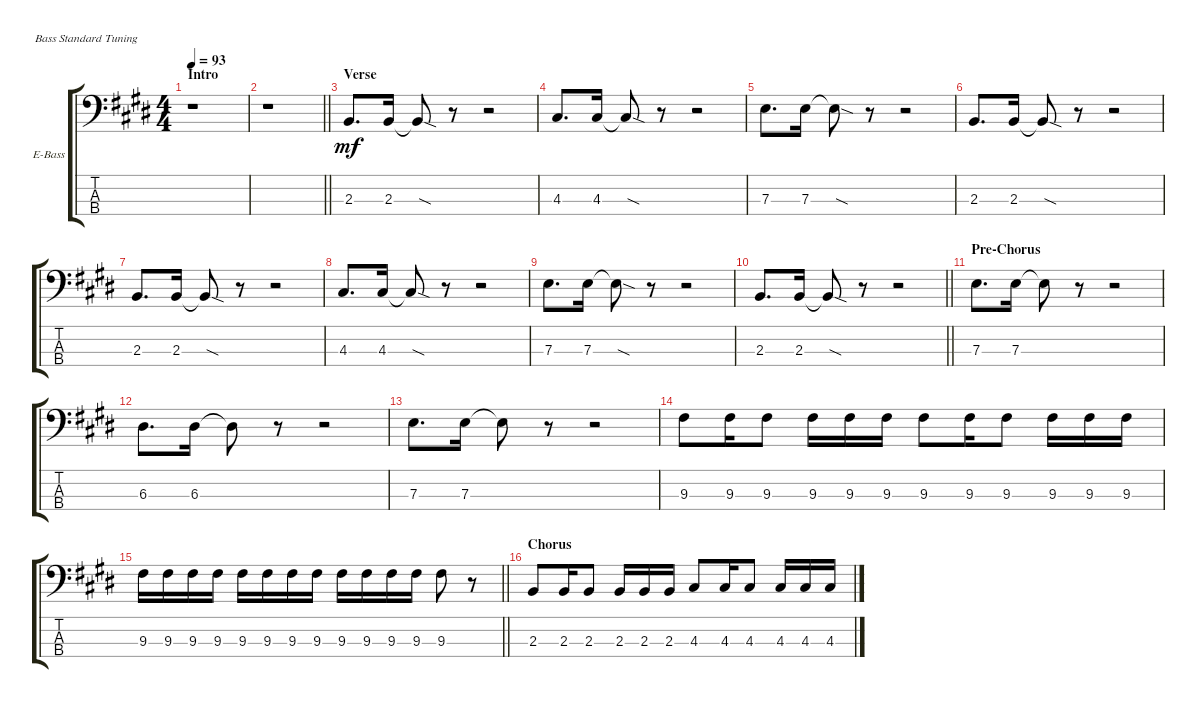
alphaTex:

\defaultSystemsLayout 4
\bracketExtendMode groupsimilarinstruments
\firstSystemTrackNameOrientation horizontal
\otherSystemsTrackNameOrientation horizontal
\track ("Electric Bass" "E-Bass") {instrument electricbassfinger}
\staff {score tabs}
\tuning (G2 D2 A1 E1)
\ts (4 4)
\section ("" "Intro")
\tempo 93
\clef f4
\scale
0.544118
\ks e
r.1{dy mf instrument electricbassfinger} |
\scale
0.227941
\barLineRight lightlight
r.1 |
\section ("" "Verse")
\scale
0.227941 2.3.8{d} 2.3.16 2.3{sod t}.8 r.8 r.2 |
\scale
0.333333 4.3.8{d} 4.3.16 4.3{sod t}.8 r.8 r.2 |
\scale
0.333333 7.3.8{d} 7.3.16 7.3{sod t}.8 r.8 r.2 |
\scale
0.333333 2.3.8{d} 2.3.16 2.3{sod t}.8 r.8 r.2 |
\scale
0.333333 2.3.8{d} 2.3.16 2.3{sod t}.8 r.8 r.2 |
\scale
0.333333 4.3.8{d} 4.3.16 4.3{sod t}.8 r.8 r.2 |
\scale
0.333333 7.3.8{d} 7.3.16 7.3{sod t}.8 r.8 r.2 |
\scale
0.333333
\barLineRight lightlight
2.3.8{d} 2.3.16 2.3{sod t}.8 r.8 r.2 |
\section ("" "Pre-Chorus")
\scale
0.333333 7.3.8{d} 7.3.16 7.3{t}.8 r.8 r.2 |
\scale
0.333333 6.3.8{d} 6.3.16 6.3{t}.8 r.8 r.2 |
\scale
0.333333 7.3.8{d} 7.3.16 7.3{t}.8 r.8 r.2 |
\scale
0.333333 9.3.8 9.3.16 9.3.8 9.3.16 9.3.16 9.3.16 9.3.8 9.3.16 9.3.8 9.3.16 9.3.16 9.3.16 |
\scale
0.333333
\barLineRight lightlight
9.3.16 9.3.16 9.3.16 9.3.16 9.3.16 9.3.16 9.3.16 9.3.16 9.3.16 9.3.16 9.3.16 9.3.16 9.3.8 r.8 |
\section ("" "Chorus")
\scale
0.333333 2.3.8 2.3.16 2.3.8 2.3.16 2.3.16 2.3.16 4.3.8 4.3.16 4.3.8 4.3.16 4.3.16 4.3.16
